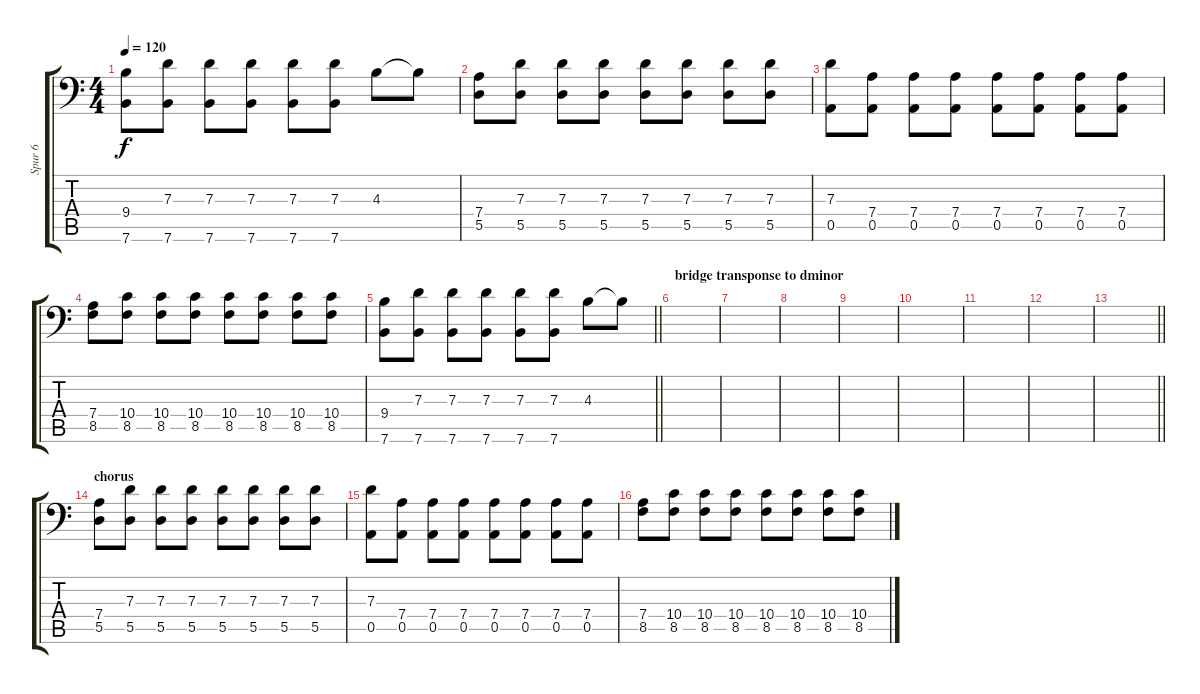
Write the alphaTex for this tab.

\track ("Spur 6" "Spur 6") {instrument electricbassfinger}
\staff {score tabs}
\tuning (E3 B2 G2 D2 A1 E1) {hide}
\ts (4 4)
\tempo 120
\clef f4
\ks c
(9.4 7.6).8{dy f} (7.3 7.6).8 (7.3 7.6).8 (7.3 7.6).8 (7.3 7.6).8 (7.3 7.6).8 4.3.8 4.3{t}.8 |
(7.4 5.5).8 (7.3 5.5).8 (7.3 5.5).8 (7.3 5.5).8 (7.3 5.5).8 (7.3 5.5).8 (7.3 5.5).8 (7.3 5.5).8 |
(7.3 0.5).8 (7.4 0.5).8 (7.4 0.5).8 (7.4 0.5).8 (7.4 0.5).8 (7.4 0.5).8 (7.4 0.5).8 (7.4 0.5).8 |
(7.4 8.5).8 (10.4 8.5).8 (10.4 8.5).8 (10.4 8.5).8 (10.4 8.5).8 (10.4 8.5).8 (10.4 8.5).8 (10.4 8.5).8 |
\barLineRight lightlight
(9.4 7.6).8 (7.3 7.6).8 (7.3 7.6).8 (7.3 7.6).8 (7.3 7.6).8 (7.3 7.6).8 4.3.8 4.3{t}.8 |
\section ("" "bridge transponse to dminor")
|
|
|
|
|
|
|
\barLineRight lightlight
|
\section ("" "chorus")
(7.4 5.5).8 (7.3 5.5).8 (7.3 5.5).8 (7.3 5.5).8 (7.3 5.5).8 (7.3 5.5).8 (7.3 5.5).8 (7.3 5.5).8 |
(7.3 0.5).8 (7.4 0.5).8 (7.4 0.5).8 (7.4 0.5).8 (7.4 0.5).8 (7.4 0.5).8 (7.4 0.5).8 (7.4 0.5).8 |
(7.4 8.5).8 (10.4 8.5).8 (10.4 8.5).8 (10.4 8.5).8 (10.4 8.5).8 (10.4 8.5).8 (10.4 8.5).8 (10.4 8.5).8
